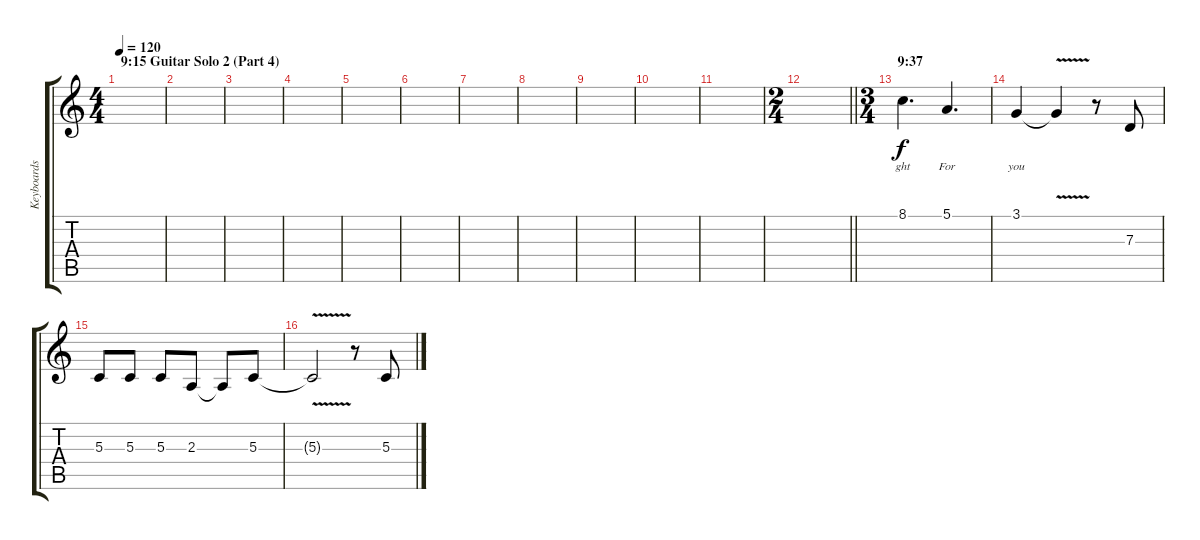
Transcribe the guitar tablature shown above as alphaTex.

\track ("Keyboards 1 and Vocals" "Keyboards ") {instrument electricpiano1}
\staff {score tabs}
\tuning (E4 B3 G3 D3 A2 E2) {hide}
\ts (4 4)
\section ("" "9:15 Guitar Solo 2 (Part 4)")
\tempo 120
\clef g2
\ks c
|
|
|
|
|
|
|
|
|
|
|
\ts (2 4)
\barLineRight lightlight
|
\ts (3 4)
\section ("" "9:37")
8.1.4{d lyrics (0 "ght") lyrics (1 "") lyrics (2 "") lyrics (3 "") lyrics (4 "")} 5.1.4{d lyrics (0 "For") lyrics (1 "") lyrics (2 "") lyrics (3 "") lyrics (4 "")} |
3.1.4{lyrics (0 "you") lyrics (1 "") lyrics (2 "") lyrics (3 "") lyrics (4 "")} 3.1{v t}.4 r.8 7.3.8 |
5.3.8 5.3.8 5.3.8 2.3.8 2.3{t}.8 5.3.8 |
5.3{v t}.2 r.8 5.3.8
